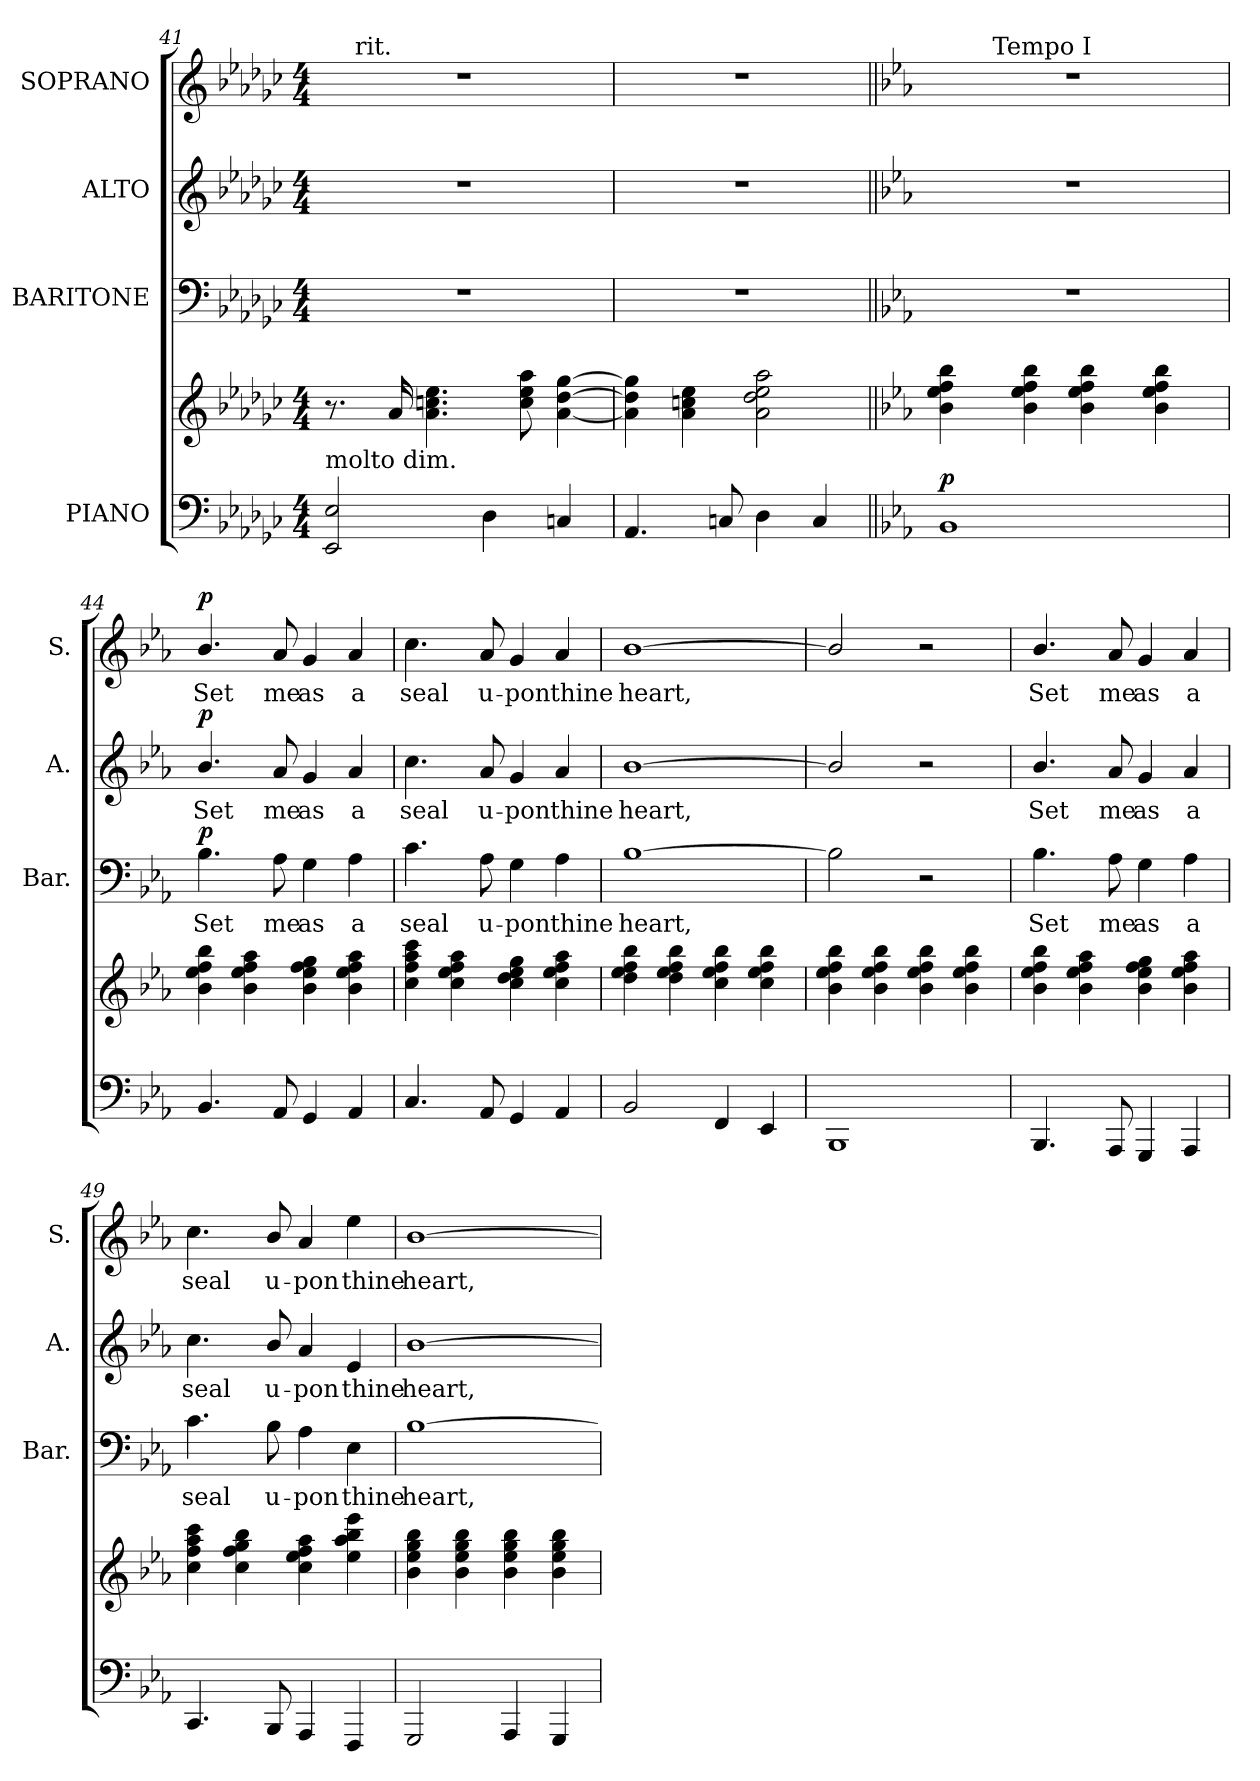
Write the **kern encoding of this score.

**kern	**kern	**dynam	**kern	**text	**dynam	**kern	**text	**dynam	**kern	**text	**dynam
*part4	*part4	*part4	*part3	*part3	*part3	*part2	*part2	*part2	*part1	*part1	*part1
*staff5	*staff4	*staff4/5	*staff3	*staff3	*staff3	*staff2	*staff2	*staff2	*staff1	*staff1	*staff1
*I"PIANO	*	*	*I"BARITONE	*	*	*I"ALTO	*	*	*I"SOPRANO	*	*
*	*	*	*I'Bar.	*	*	*I'A.	*	*	*I'S.	*	*
!!LO:LB:g=z
*clefF4	*clefG2	*	*clefF4	*	*	*clefG2	*	*	*clefG2	*	*
*k[b-e-a-d-g-c-]	*k[b-e-a-d-g-c-]	*	*k[b-e-a-d-g-c-]	*	*	*k[b-e-a-d-g-c-]	*	*	*k[b-e-a-d-g-c-]	*	*
*G-:	*G-:	*	*G-:	*	*	*G-:	*	*	*G-:	*	*
*M4/4	*M4/4	*	*M4/4	*	*	*M4/4	*	*	*M4/4	*	*
=41	=41	=41	=41	=41	=41	=41	=41	=41	=41	=41	=41
!LO:TX:a:t=molto dim.	!	!	!	!	!	!	!	!	!	!	!
*	*	*	*	*	*	*	*	*	*^	*	*
2EE-/ 2E-/	8.r	.	1r	.	.	1r	.	.	1r	12ryy	.	.
!	!	!	!	!	!	!	!	!	!	!LO:TX:a:t=rit.	!	!
.	.	.	.	.	.	.	.	.	.	3%2ryy	.	.
.	16a-/	.	.	.	.	.	.	.	.	.	.	.
.	4.a-\ 4.ccn\ 4.ee-\	.	.	.	.	.	.	.	.	.	.	.
4D-\	.	.	.	.	.	.	.	.	.	.	.	.
.	8cc\ 8ee-\ 8aa-\	.	.	.	.	.	.	.	.	.	.	.
4Cn/	[<4a-\ [>4dd-\ [>4gg-\	.	.	.	.	.	.	.	.	6.ryy	.	.
*	*	*	*	*	*	*	*	*	*v	*v	*	*
=42	=42	=42	=42	=42	=42	=42	=42	=42	=42	=42	=42
4.AA-/	4a-\] 4dd-\] 4gg-\]	.	1r	.	.	1r	.	.	1r	.	.
.	4a-\ 4ccn\ 4ee-\	.	.	.	.	.	.	.	.	.	.
8Cn/	.	.	.	.	.	.	.	.	.	.	.
4D-\	2a-\ 2dd-\ 2ee-\ 2aa-\	.	.	.	.	.	.	.	.	.	.
4C/	.	.	.	.	.	.	.	.	.	.	.
=43||	=43||	=43||	=43||	=43||	=43||	=43||	=43||	=43||	=43||	=43||	=43||
*k[b-e-a-]	*k[b-e-a-]	*	*k[b-e-a-]	*	*	*k[b-e-a-]	*	*	*k[b-e-a-]	*	*
*E-:	*E-:	*	*E-:	*	*	*E-:	*	*	*E-:	*	*
!	!	!LO:DY:a=2	!	!	!	!	!	!	!	!	!
*	*	*	*	*	*	*	*	*	*^	*	*
1BB-	4b-\ 4ee-\ 4ff\ 4bb-\	p	1r	.	.	1r	.	.	1r	8ryy	.	.
.	.	.	.	.	.	.	.	.	.	32ryy	.	.
*	*	*	*	*	*	*	*	*	*MM80	*	*	*
!	!	!	!	!	!	!	!	!	!	!LO:TX:a:t=Tempo I	!	!
.	.	.	.	.	.	.	.	.	.	2ryy	.	.
.	4b-\ 4ee-\ 4ff\ 4bb-\	.	.	.	.	.	.	.	.	.	.	.
.	4b-\ 4ee-\ 4ff\ 4bb-\	.	.	.	.	.	.	.	.	.	.	.
.	.	.	.	.	.	.	.	.	.	4ryy	.	.
.	4b-\ 4ee-\ 4ff\ 4bb-\	.	.	.	.	.	.	.	.	.	.	.
.	.	.	.	.	.	.	.	.	.	16.ryy	.	.
=44	=44	=44	=44	=44	=44	=44	=44	=44	=44	=44	=44	=44
!	!	!	!	!LO:LY:b	!LO:DY:a	!	!LO:LY:b	!LO:DY:a	!	!	!LO:LY:b	!LO:DY:a
*	*	*	*	*	*	*	*	*	*v	*v	*	*
4.BB-/	4b-\ 4ee-\ 4ff\ 4bb-\	.	4.B-\	Set	p	4.b-/	Set	p	4.b-/	Set	p
.	4b-\ 4ee-\ 4ff\ 4aa-\	.	.	.	.	.	.	.	.	.	.
!	!	!	!	!LO:LY:b	!	!	!LO:LY:b	!	!	!LO:LY:b	!
8AA-/	.	.	8A-\	me	.	8a-/	me	.	8a-/	me	.
!	!	!	!	!LO:LY:b	!	!	!LO:LY:b	!	!	!LO:LY:b	!
4GG/	4b-\ 4ee-\ 4ff\ 4gg\	.	4G\	as	.	4g/	as	.	4g/	as	.
!	!	!	!	!LO:LY:b	!	!	!LO:LY:b	!	!	!LO:LY:b	!
4AA-/	4b-\ 4ee-\ 4ff\ 4aa-\	.	4A-\	a	.	4a-/	a	.	4a-/	a	.
=45	=45	=45	=45	=45	=45	=45	=45	=45	=45	=45	=45
!	!	!	!	!LO:LY:b	!	!	!LO:LY:b	!	!	!LO:LY:b	!
4.C/	4cc\ 4ff\ 4aa-\ 4ccc\	.	4.c\	seal	.	4.cc\	seal	.	4.cc\	seal	.
.	4cc\ 4ee-\ 4ff\ 4aa-\	.	.	.	.	.	.	.	.	.	.
!	!	!	!	!LO:LY:b	!	!	!LO:LY:b	!	!	!LO:LY:b	!
8AA-/	.	.	8A-\	u-	.	8a-/	u-	.	8a-/	u-	.
!	!	!	!	!LO:LY:b	!	!	!LO:LY:b	!	!	!LO:LY:b	!
4GG/	4cc\ 4dd\ 4ee-\ 4gg\	.	4G\	-pon	.	4g/	-pon	.	4g/	-pon	.
!	!	!	!	!LO:LY:b	!	!	!LO:LY:b	!	!	!LO:LY:b	!
4AA-/	4cc\ 4ee-\ 4ff\ 4aa-\	.	4A-\	thine	.	4a-/	thine	.	4a-/	thine	.
=46	=46	=46	=46	=46	=46	=46	=46	=46	=46	=46	=46
!	!	!	!	!LO:LY:b	!	!	!LO:LY:b	!	!	!LO:LY:b	!
2BB-/	4dd\ 4ee-\ 4ff\ 4bb-\	.	[>1B-	heart,	.	[>1b-	heart,	.	[>1b-	heart,	.
.	4dd\ 4ee-\ 4ff\ 4bb-\	.	.	.	.	.	.	.	.	.	.
4FF/	4cc\ 4ee-\ 4ff\ 4bb-\	.	.	.	.	.	.	.	.	.	.
4EE-/	4cc\ 4ee-\ 4ff\ 4bb-\	.	.	.	.	.	.	.	.	.	.
!!LO:PB:g=z
=47	=47	=47	=47	=47	=47	=47	=47	=47	=47	=47	=47
1BBB-	4b-\ 4ee-\ 4ff\ 4bb-\	.	2B-\]	.	.	2b-/]	.	.	2b-/]	.	.
.	4b-\ 4ee-\ 4ff\ 4bb-\	.	.	.	.	.	.	.	.	.	.
.	4b-\ 4ee-\ 4ff\ 4bb-\	.	2r	.	.	2r	.	.	2r	.	.
.	4b-\ 4ee-\ 4ff\ 4bb-\	.	.	.	.	.	.	.	.	.	.
=48	=48	=48	=48	=48	=48	=48	=48	=48	=48	=48	=48
!	!	!	!	!LO:LY:b	!	!	!LO:LY:b	!	!	!LO:LY:b	!
4.BBB-/	4b-\ 4ee-\ 4ff\ 4bb-\	.	4.B-\	Set	.	4.b-/	Set	.	4.b-/	Set	.
.	4b-\ 4ee-\ 4ff\ 4aa-\	.	.	.	.	.	.	.	.	.	.
!	!	!	!	!LO:LY:b	!	!	!LO:LY:b	!	!	!LO:LY:b	!
8AAA-/	.	.	8A-\	me	.	8a-/	me	.	8a-/	me	.
!	!	!	!	!LO:LY:b	!	!	!LO:LY:b	!	!	!LO:LY:b	!
4GGG/	4b-\ 4ee-\ 4ff\ 4gg\	.	4G\	as	.	4g/	as	.	4g/	as	.
!	!	!	!	!LO:LY:b	!	!	!LO:LY:b	!	!	!LO:LY:b	!
4AAA-/	4b-\ 4ee-\ 4ff\ 4aa-\	.	4A-\	a	.	4a-/	a	.	4a-/	a	.
=49	=49	=49	=49	=49	=49	=49	=49	=49	=49	=49	=49
!	!	!	!	!LO:LY:b	!	!	!LO:LY:b	!	!	!LO:LY:b	!
4.CC/	4cc\ 4ff\ 4aa-\ 4ccc\	.	4.c\	seal	.	4.cc\	seal	.	4.cc\	seal	.
.	4cc\ 4ff\ 4gg\ 4bb-\	.	.	.	.	.	.	.	.	.	.
!	!	!	!	!LO:LY:b	!	!	!LO:LY:b	!	!	!LO:LY:b	!
8BBB-/	.	.	8B-\	u-	.	8b-/	u-	.	8b-/	u-	.
!	!	!	!	!LO:LY:b	!	!	!LO:LY:b	!	!	!LO:LY:b	!
4AAA-/	4cc\ 4ee-\ 4ff\ 4aa-\	.	4A-\	-pon	.	4a-/	-pon	.	4a-/	-pon	.
!	!	!	!	!LO:LY:b	!	!	!LO:LY:b	!	!	!LO:LY:b	!
4FFF/	4ee-\ 4aa-\ 4bb-\ 4eee-\	.	4E-\	thine	.	4e-/	thine	.	4ee-\	thine	.
=50	=50	=50	=50	=50	=50	=50	=50	=50	=50	=50	=50
!	!	!	!	!LO:LY:b	!	!	!LO:LY:b	!	!	!LO:LY:b	!
2GGG/	4b-\ 4ee-\ 4gg\ 4bb-\	.	[>1B-	heart,	.	[<1b-	heart,	.	[<1b-	heart,	.
.	4b-\ 4ee-\ 4gg\ 4bb-\	.	.	.	.	.	.	.	.	.	.
4AAA-/	4b-\ 4ee-\ 4gg\ 4bb-\	.	.	.	.	.	.	.	.	.	.
4GGG/	4b-\ 4ee-\ 4gg\ 4bb-\	.	.	.	.	.	.	.	.	.	.
=	=	=	=	=	=	=	=	=	=	=	=
*-	*-	*-	*-	*-	*-	*-	*-	*-	*-	*-	*-
